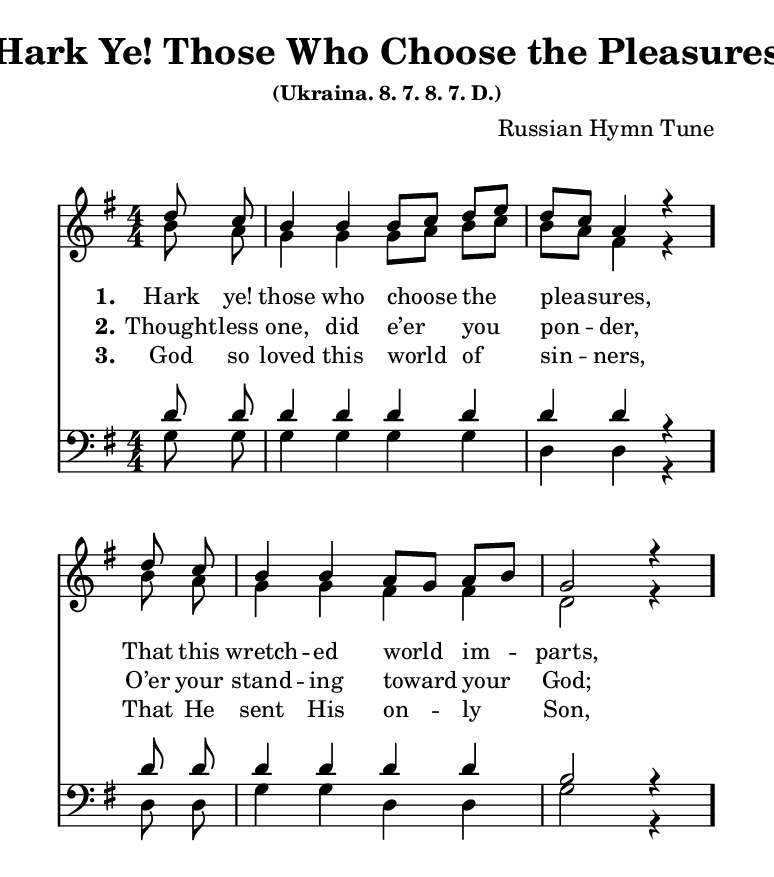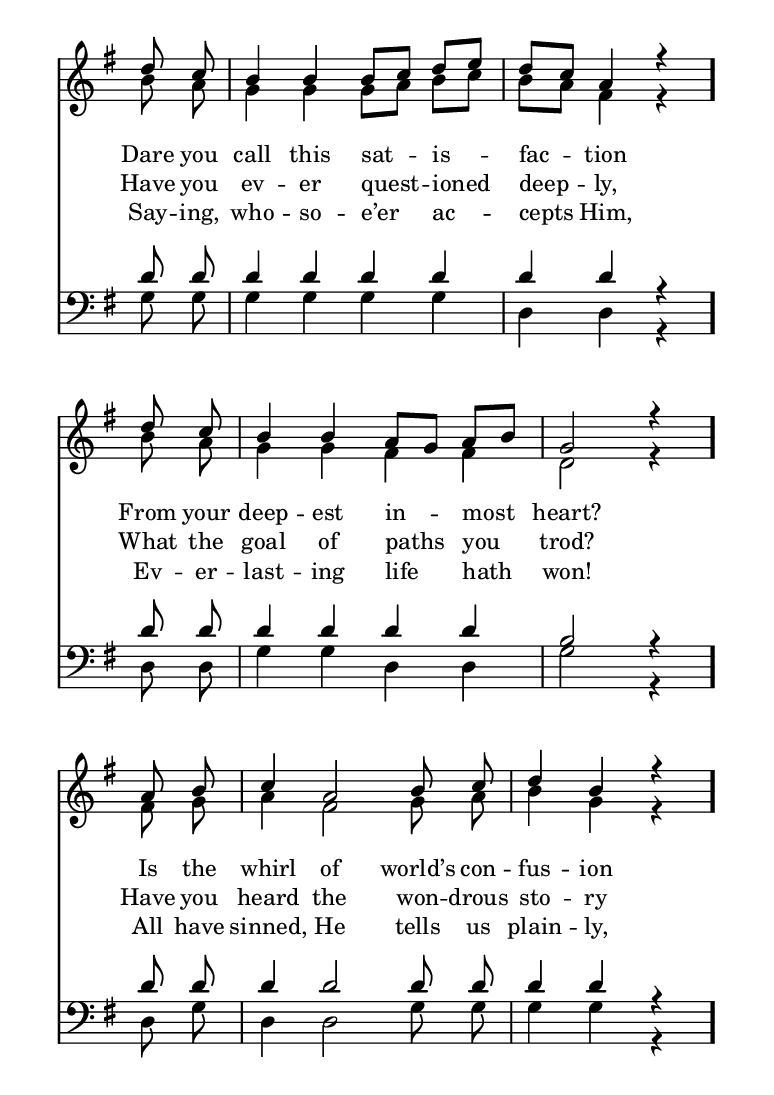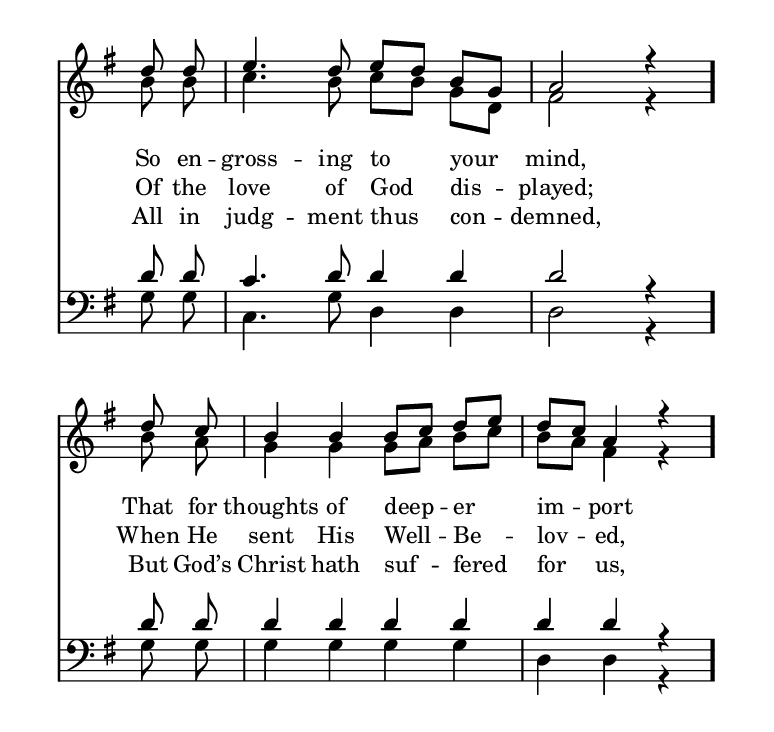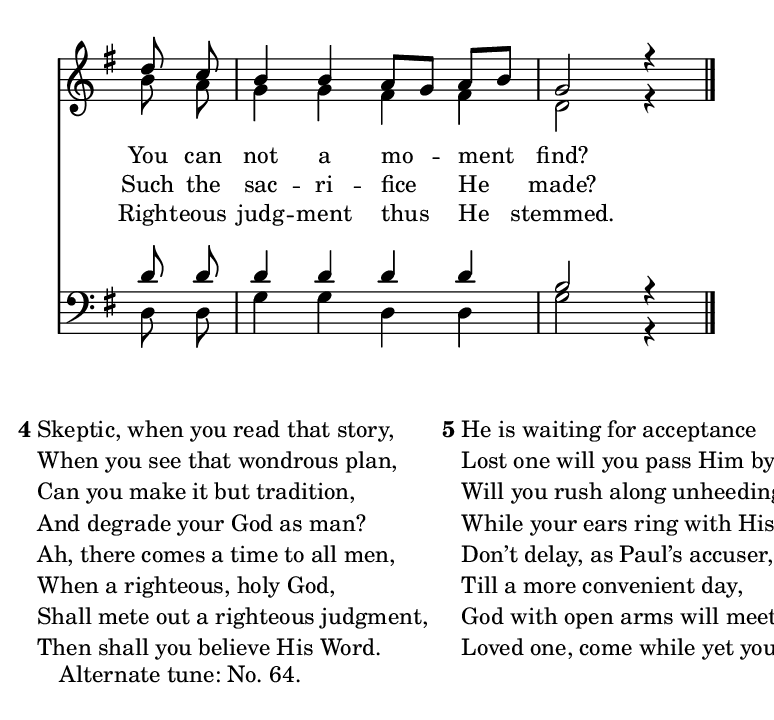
\include "common/global.ily"
\paper {
  \include "common/paper.ily"
  ragged-bottom = ##t
  ragged-last-bottom = ##t
  %systems-per-page = ##f
  %page-count = ##f
}

\header{
  title = "Hark Ye! Those Who Choose the Pleasures"
  subsubtitle = "(Ukraina. 8. 7. 8. 7. D.)"
  %meter = "8.7.8.7.D."
  %poet = ""
  composer = "Russian Hymn Tune"
  %copyright = ""
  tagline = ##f
}

% for fermata in MIDI
ta = { \tempo 4=80 }
tb = { \tempo 4=40 }

patternAA = { c8 c8 | c4 c4 c8[ c8] c8[ c8] | c8[ c8] c4 c4 }
patternAB = { c8 c8 | c4 c4 c4      c4      | c4      c4 c4 }

patternBA = { c8 c8 | c4 c4 c8[ c8] c8[ c8] | c2 c4 }
patternBB = { c8 c8 | c4 c4 c4      c4      | c2 c4 }

patternCA = { c8 c8 | c4 c2 c8 c8 | c4 c4 c4 }

patternDA = { c8 c8 | c4. c8 c8[ c8] c8[ c8] | c2 c4 }
patternDB = { c8 c8 | c4. c8 c4      c4      | c2 c4 }

global = {
  \include "common/overrides.ily"
  \override Staff.TimeSignature.style = #'()
  \time 4/4
  \override Score.MetronomeMark.transparent = ##t % hide all fermata changes too
  \ta
  \key g \major
  \partial 4
  \autoBeamOff
}

notesSoprano = {
\global
\relative c'' {

  \changePitch \patternAA { d c | b b b c d e | d c a r }
  \changePitch \patternBA { d c | b b a g a b | g r }
  \changePitch \patternAA { d' c | b b b c d e | d c a r }
  \changePitch \patternBA { d c | b b a g a b | g r }

  \changePitch \patternCA { a b | c a b c | d b r }
  \changePitch \patternDA { d d | e d e d b g | a r }
  \changePitch \patternAA { d c | b b b c d e | d c a r }
  \changePitch \patternBA { d c | b b a g a b | g r }

  \bar "|."

}
}

notesAlto = {
\global
\relative e'' {

  \changePitch \patternAA { b a | g g g a b c | b a fis r }
  \changePitch \patternBB { b a | g g fis fis | d r }
  \changePitch \patternAA { b' a | g g g a b c | b a fis r }
  \changePitch \patternBB { b a | g g fis fis | d r }

  \changePitch \patternCA { fis g | a fis g a | b g r }
  \changePitch \patternDA { b b | c b c b g d | fis r }
  \changePitch \patternAA { b a | g g g a b c | b a fis r }
  \changePitch \patternBB { b a | g g fis fis | d r }

}
}

notesTenor = {
\global
\relative a {

  \changePitch \patternAB { d d | d d d d | d d r }
  \changePitch \patternBB { d d | d d d d | b r }
  \changePitch \patternAB { d d | d d d d | d d r }
  \changePitch \patternBB { d d | d d d d | b r }

  \changePitch \patternCA { d d | d d d d | d d r }
  \changePitch \patternDB { d d | c d d d | d r }
  \changePitch \patternAB { d d | d d d d | d d r }
  \changePitch \patternBB { d d | d d d d | b r }

}
}

notesBass = {
\global
\relative f {

  \changePitch \patternAB { g g | g g g g | d d r }
  \changePitch \patternBB { d d | g g d d | g r }
  \changePitch \patternAB { g g | g g g g | d d r }
  \changePitch \patternBB { d d | g g d d | g r }

  \changePitch \patternCA { d g | d d g g | g g r }
  \changePitch \patternDB { g g | c, g' d d | d r }
  \changePitch \patternAB { g g | g g g g | d d r }
  \changePitch \patternBB { d d | g g d d | g r }

}
}

wordsA = \lyricmode {
\set stanza = "1."

Hark ye! those who choose the plea -- sures, \bar "."
That this wretch -- ed world im -- parts, \bar "." \break
Dare you call this sat -- is -- fac -- tion \bar "."
From your deep -- est in -- most heart? \bar "." \break
Is the whirl of world’s con -- fus -- ion \bar "."
So en -- gross -- ing to your mind, \bar "." \break
That for thoughts of deep -- er im -- port \bar "."
You can not a mo -- ment find? \bar "." \break

}

wordsB = \lyricmode {
\set stanza = "2."

Thought -- less one, did e’er you pon -- der,
O’er your stand -- ing toward your God;
Have you ev -- er quest -- ioned deep -- ly,
What the goal of paths you trod?
Have you heard the won -- drous sto -- ry
Of the love of God dis -- played;
When He sent His Well -- Be -- lov -- ed,
Such the sac -- ri -- fice He made?

}

wordsC = \lyricmode {
\set stanza = "3."

God so loved this world of sin -- ners,
That He sent His on -- ly Son,
Say -- ing, who -- so -- e’er ac -- cepts Him,
Ev -- er -- last -- ing life hath won!
All have sinned, He tells us plain -- ly,
All in judg -- ment thus con -- demned,
But God’s Christ hath suf -- fered for us,
Right -- eous judg -- ment thus He stemmed.

}

wordsD = \markuplist {

\line { Skeptic, when you read that story, }
\line { When you see that wondrous plan, }
\line { Can you make it but tradition, }
\line { And degrade your God as man? }
\line { Ah, there comes a time to all men, }
\line { When a righteous, holy God, }
\line { Shall mete out a righteous judgment, }
\line { Then shall you believe His Word. }

}

wordsE = \markuplist {

\line { He is waiting for acceptance }
\line { Lost one will you pass Him by, }
\line { Will you rush along unheeding, }
\line { While your ears ring with His cry? }
\line { Don’t delay, as Paul’s accuser, }
\line { Till a more convenient day, }
\line { God with open arms will meet you, }
\line { Loved one, come while yet you may. }

}

\score {
  \context ChoirStaff <<
    \context Staff = upper <<
      \set ChoirStaff.systemStartDelimiter = #'SystemStartBar
      \context Voice  = sopranos { \voiceOne << \notesSoprano >> }
      \context Voice  = altos { \voiceTwo << \notesAlto >> }
      \context Lyrics = one   \lyricsto sopranos \wordsA
      \context Lyrics = two   \lyricsto sopranos \wordsB
      \context Lyrics = three \lyricsto sopranos \wordsC
    >>
    \context Staff = men <<
      \clef bass
      \context Voice  = tenors { \voiceOne << \notesTenor >> }
      \context Voice  = basses { \voiceTwo << \notesBass >> }
    >>
  >>
  \layout {
    \include "common/layout.ily"
  }
  \midi{
    \include "common/midi.ily"
  }
}

\noPageBreak

\markup { \fill-line { %\column {
  \hspace #0.1
  \line{ \bold 4 \column { \wordsD } } %\combine \null \vspace #0.4
  \hspace #0.1
  \line{ \bold 5 \column { \wordsE } } %\combine \null \vspace #0.4
  \hspace #0.1
} } %}

\noPageBreak

\markup {
	\line { Alternate tune: No. 64. }
}

\version "2.18.0"  % necessary for upgrading to future LilyPond versions.

% vi:set et ts=2 sw=2 ai nocindent syntax=lilypond
